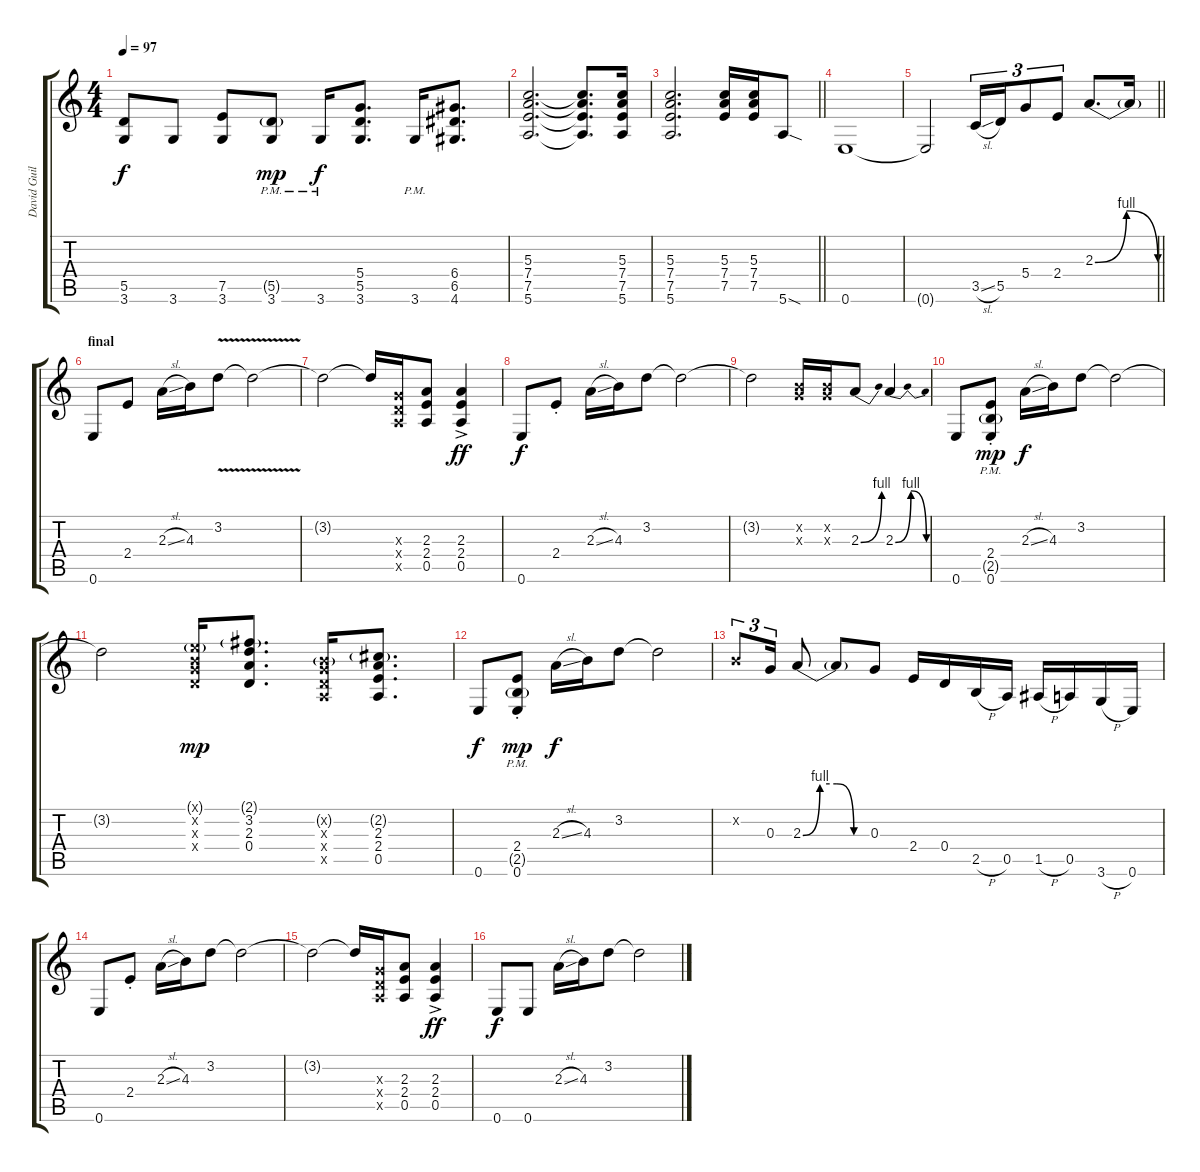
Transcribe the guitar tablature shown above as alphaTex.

\track ("David Guilmour" "David Guil") {instrument overdrivenguitar}
\staff {score tabs}
\tuning (E4 B3 G3 D3 A2 E2) {hide}
\ts (4 4)
\tempo 97
\clef g2
\ks c
(5.5 3.6).8{dy f} 3.6.8 (7.5 3.6).8 (5.5{g pm} 3.6).8{dy mp} 3.6{pm}.16{dy f} (5.4 5.5 3.6).8{d} 3.6{pm}.16 (6.4 6.5 4.6).8{d} |
(5.3 7.4 7.5 5.6).2{d} (5.3{t} 7.4{t} 7.5{t} 5.6{t}).8{d} (5.3 7.4 7.5 5.6).16 |
\barLineRight lightlight
(5.3 7.4 7.5 5.6).2{d} (5.3 7.4 7.5).16 (5.3 7.4 7.5).16 5.6{sod}.8 |
0.6.1 |
\barLineRight lightlight
0.6{t}.2 3.5{sl}.16{tu (3 2)} 5.5.16{tu (3 2)} 5.4.8{tu (3 2)} 2.4.8{tu (3 2)} 2.3{be (bendrelease 0 0 15 4 15 4 60 0)}.8{d} 2.3{t}.16 |
\section ("" "final")
0.6.8 2.4.8 2.3{sl}.16 4.3.16 3.2{v}.8 3.2{t}.2 |
3.2{t}.2 3.2{t}.16 (0.3{x} 0.4{x} 0.5{x}).16 (2.3 2.4 0.5).8 (2.3{ac} 2.4{ac} 0.5{ac}).4{dy ff} |
0.6.8{dy f} 2.4{st}.8 2.3{sl}.16 4.3.16 3.2.8 3.2{t}.2 |
3.2{t}.2 (0.2{x} 0.3{x}).16 (0.2{x} 0.3{x}).16 2.3{be (bend 0 0 60 4)}.8 2.3{be (bendrelease 0 0 15 4 45 4 60 0)}.4 |
0.6.8 (2.4{pm st} 2.5{g pm st} 0.6{pm st}).8{dy mp} 2.3{sl}.16{dy f} 4.3.16 3.2.8 3.2{t}.2 |
3.2{t}.2 (0.1{g x} 0.2{x} 0.3{x} 0.4{x}).16{dy mp} (2.1{g} 3.2 2.3 0.4).8{d} (0.2{g x} 0.3{x} 0.4{x} 0.5{x}).16 (2.2{g} 2.3 2.4 0.5).8{d} |
0.6.8{dy f} (2.4{pm st} 2.5{g pm st} 0.6{pm st}).8{dy mp} 2.3{sl}.16{dy f} 4.3.16 3.2.8 3.2{t}.2 |
0.2{x}.8{tu (3 2)} 0.3.16{tu (3 2)} 2.3{be (custom 0 0 15 4 30 4 45 0 60 0)}.8 2.3{t}.8 0.3.8 2.4.16 0.4.16 2.5{h}.16 0.5.16 1.5{h}.16 0.5.16 3.6{h}.16 0.6.16 |
0.6.8 2.4{st}.8 2.3{sl}.16 4.3.16 3.2.8 3.2{t}.2 |
3.2{t}.2 3.2{t}.16 (0.3{x} 0.4{x} 0.5{x}).16 (2.3 2.4 0.5).8 (2.3{ac} 2.4{ac} 0.5{ac}).4{dy ff} |
0.6.8{dy f} 0.6.8 2.3{sl}.16 4.3.16 3.2.8 3.2{t}.2
